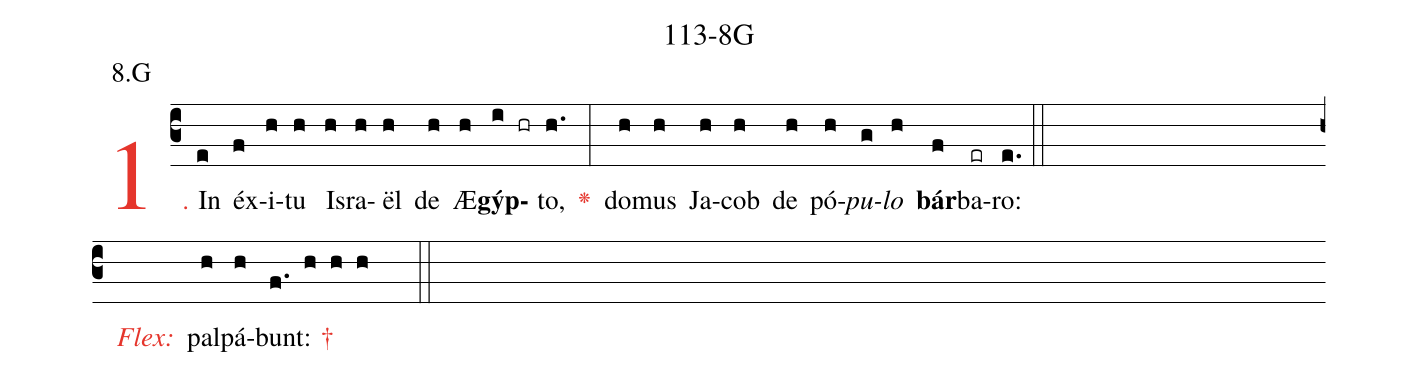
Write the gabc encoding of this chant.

name: 113-8G;
annotation: 8.G;
%%
(c3)<c>1.</c> In(e) éx(f)i(h)tu(h) Is(h)ra(h)ël(h) de(h) Æ(h)<b>gýp</b>(i hr)to,(h.) <c><v>\greheightstar</v></c>(:) do(h)mus(h) Ja(h)cob(h) de(h) pó(h)<i>pu</i>(g)<i>lo</i>(h) <b>bár</b>(f)ba(er)ro:(e.) (::) (Z)
()<c><i>Flex:</i></c>()  pal(h)pá(h)bunt: <c>†</c>(f. h h h  ::)

%E(h) u(h) o(g) u(h) a(f) e.(e.) (::)
